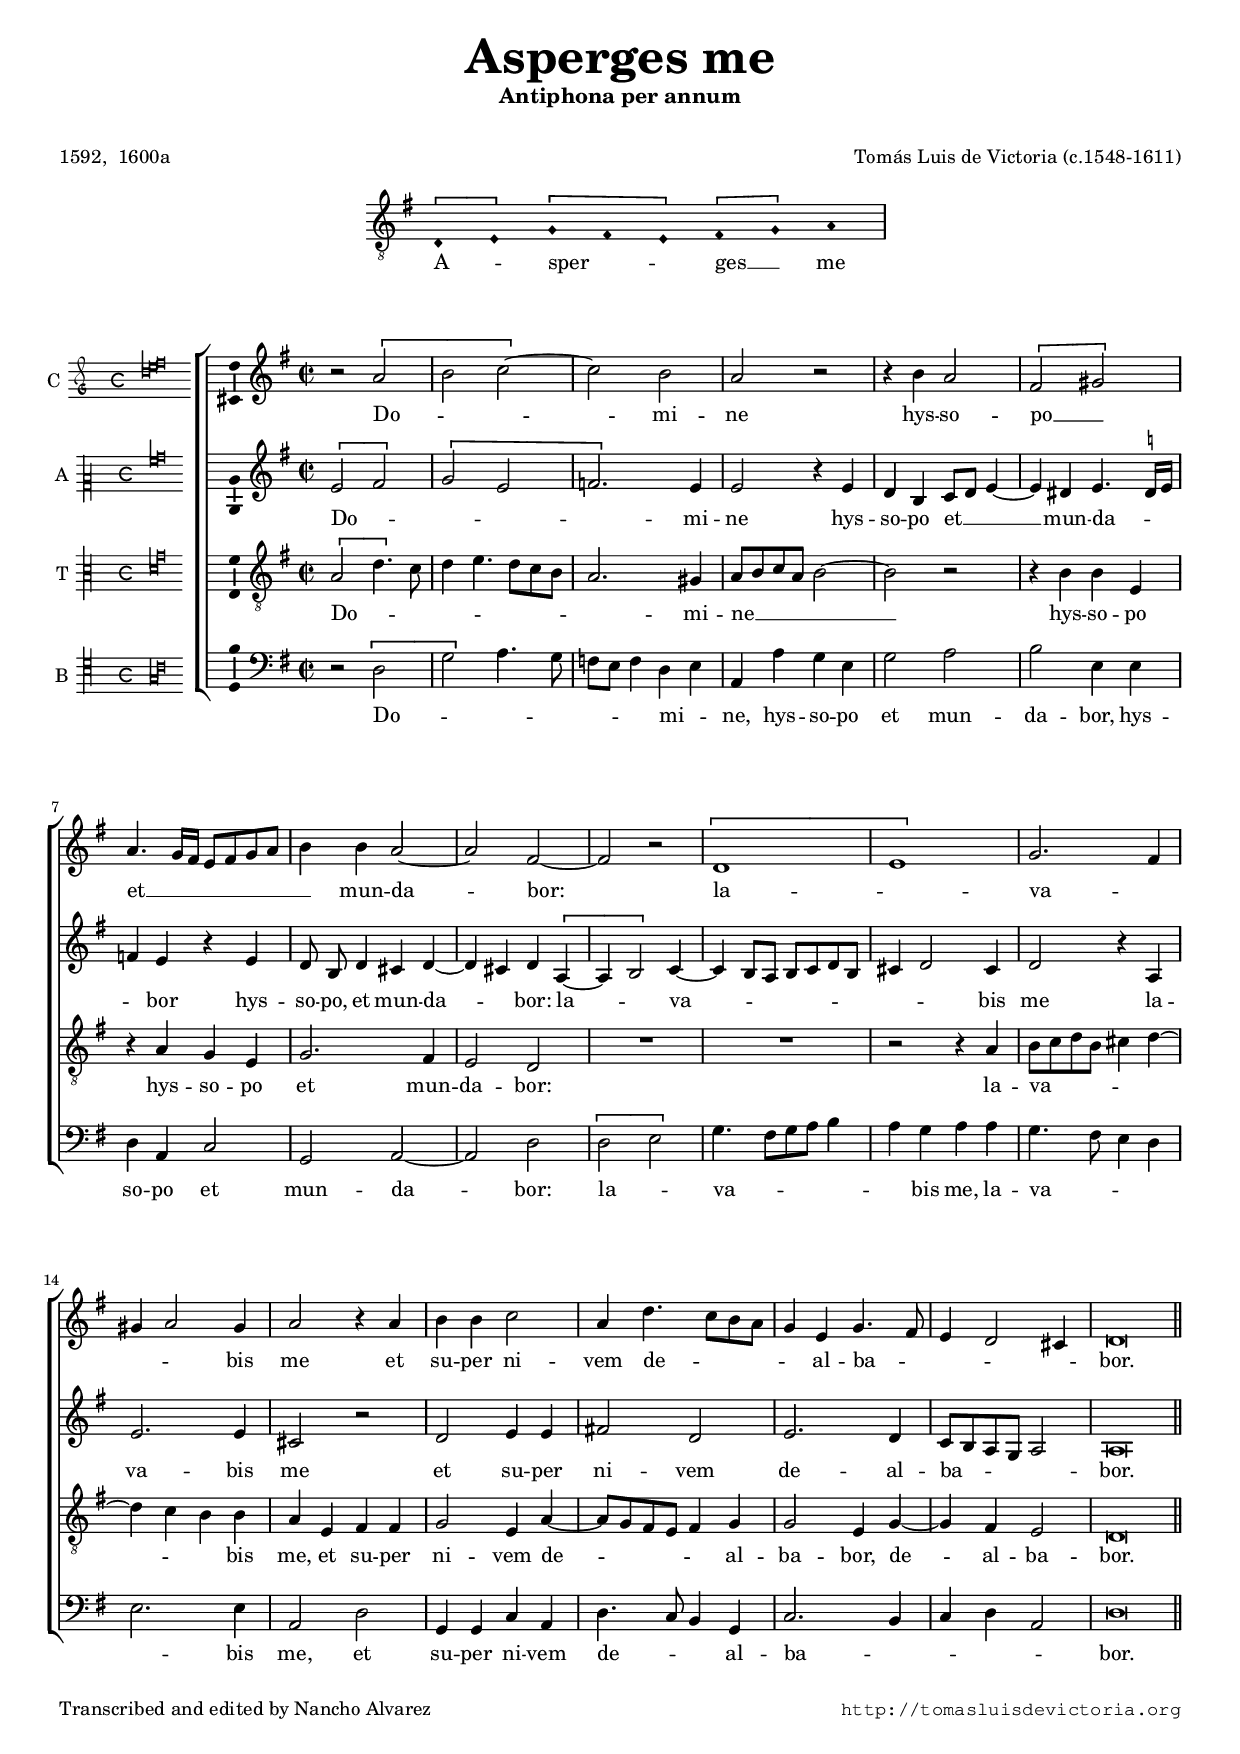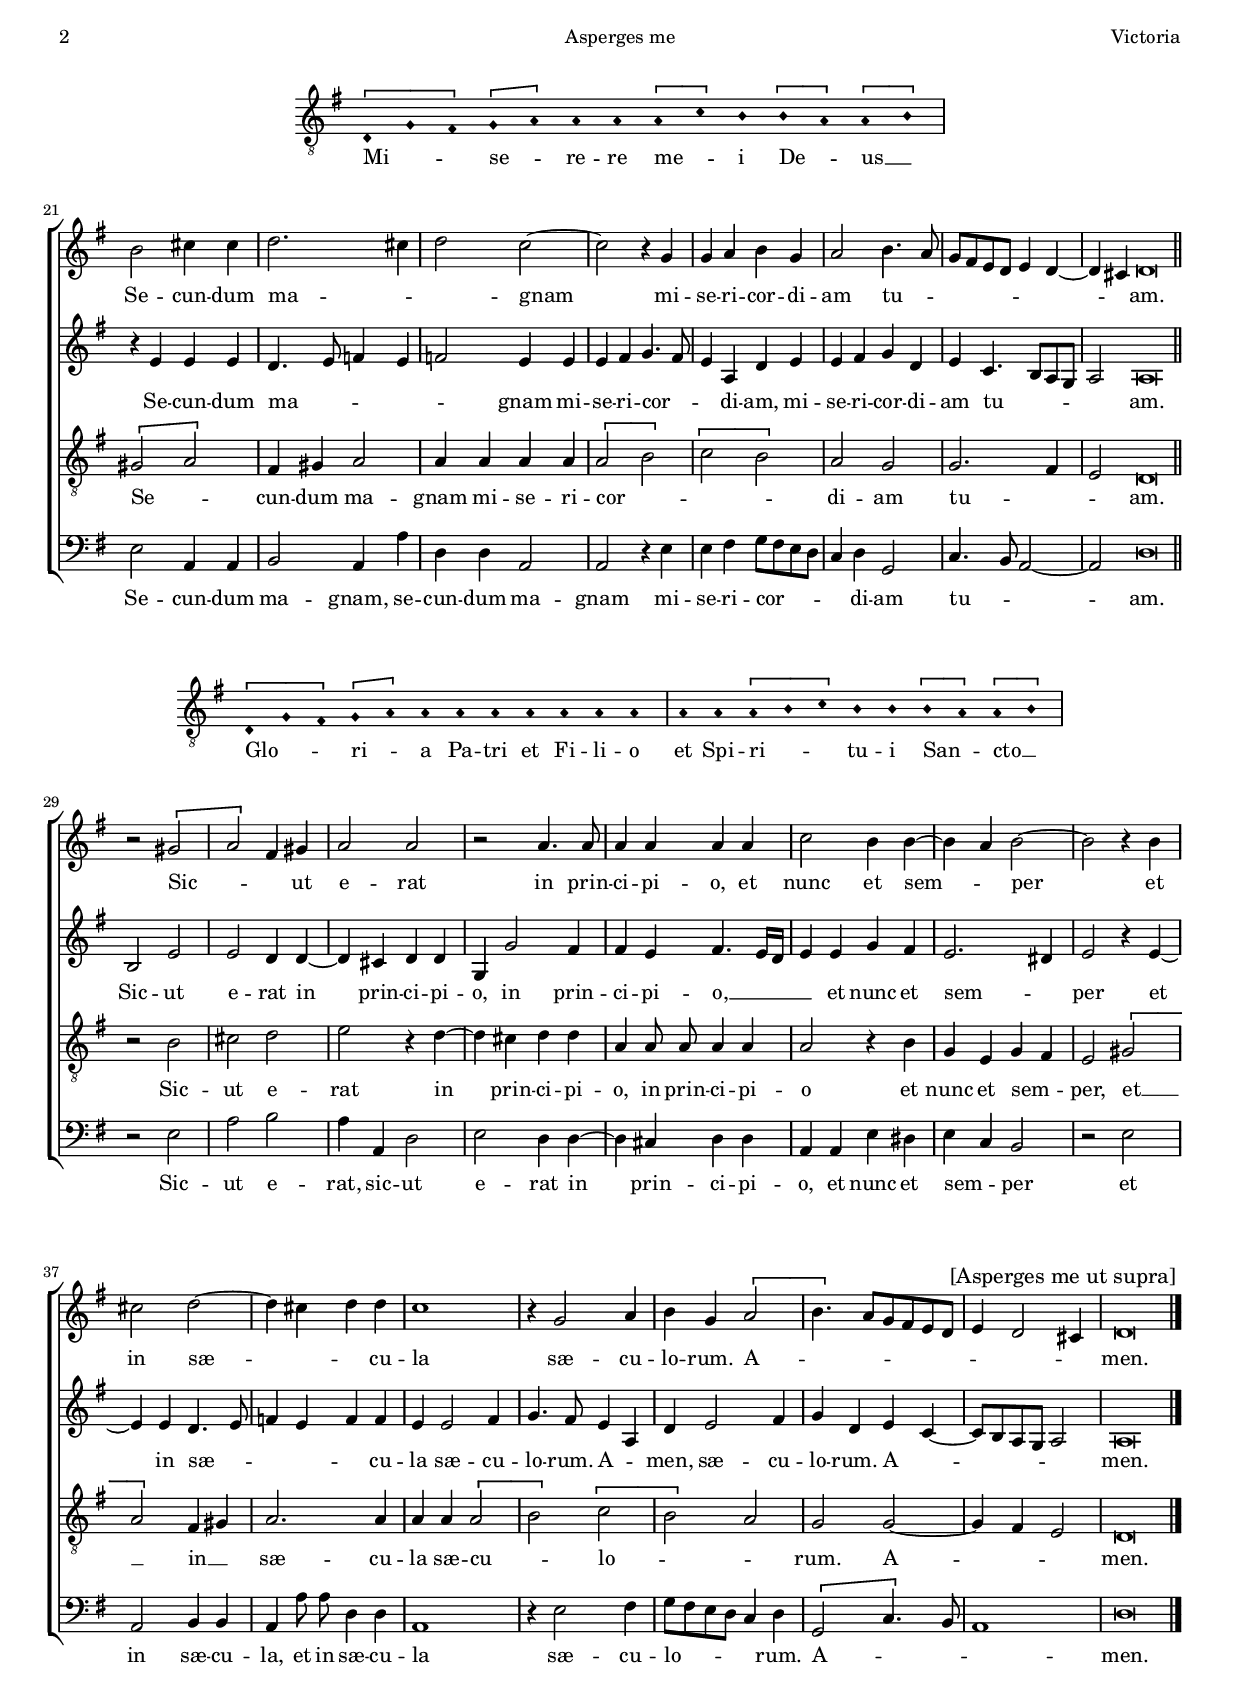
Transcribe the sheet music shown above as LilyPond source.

\version "2.18.0"

#(set-default-paper-size "a4")
#(set-global-staff-size 16.5)
#(ly:set-option 'point-and-click #f)
%mobile -s15.0 -i2.4 -ball

italicas=\override LyricText.font-shape = #'italic
rectas=\override LyricText.font-shape = #'upright
ss=\once \set suggestAccidentals = ##t
incipitwidth = 14

htitle="Asperges me"
hcomposer="Victoria"

\header {
	title=\markup{\fontsize #4 "Asperges me"}
	subtitle="Antiphona per annum"
        subsubtitle=" "
	composer="Tomás Luis de Victoria (c.1548-1611)"
	%opus="(-)"
	poet="1592,  1600a"
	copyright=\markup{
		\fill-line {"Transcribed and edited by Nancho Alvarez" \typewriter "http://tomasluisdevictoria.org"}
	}
%	tagline=""
}

\markup{" "}

\score {\transpose c c {
<<
         \new Voice = "canto" {
		 %\set Staff.instrumentName="Tenor "
                 \override Staff.TimeSignature.stencil = #'()
                 \override Stem.transparent = ##t
                 \set Score.timing = ##f
                 \override NoteHead.style = #'neomensural         
                \key g \major \clef "G_8"
                \override LigatureBracket.padding = #0.5
                \[d4 e\] \[g fis e\]
                \[fis % plica hacia arriba a la izda
                g\] a  
                \bar "|" 
                
        
         }
         \new Lyrics \lyricsto "canto" {
                 A -- _ sper -- _ _ ges __ _ me
         }
>>
        }%transpose

\layout {
        line-width=14\cm
        %tablet line-width=12\cm
        indent=5.2\cm
        %tablet indent=4\cm
        ragged-right = ##f
}
}

%tablet \pageBreak

global={\key c \major \time 2/2  \skip 1*20  \bar "||"
}

cantus={
	r2 \[d'' |
	e'' f'' ~ \] |
	f'' e'' |
	d'' r |
%5
	r4 e'' d''2 |
	\[b' cis''\] |
	d''4. c''16 b' a'8 b' c'' d'' |
	e''4 e'' d''2 ~ |
	d'' b' ~ |
%10
	b' r |
	\[g'1 |
	a'\] |
	c''2. b'4 |
	cis'' d''2 cis''4 |
%15
	d''2 r4 d'' |
	e'' e'' f''2 |
	d''4 g''4. f''8 e'' d'' |
	c''4 a' c''4. b'8 |
	a'4 g'2 fis'4 |
%20
	g'\breve*1/2 | 
}

altus={
	\[a'2 b'\] |
	\[c'' a' |
	bes'2.\] a'4 |
	a'2 r4 a' |
%5
	g' e' f'8 g' a'4 ~ |
	a' gis' a'4. \ss g'16 a' |
	bes'4 a' r a' |
	\set Staff.autoBeaming = ##f
	g'8 e' g'4 fis' g' ~ |
	\set Staff.autoBeaming = ##t
	g' fis' g' \[d' ~ |
%10
	d' e'2\] f'4 ~ |
	f' e'8 d' e' f' g' e' |
	fis'4 g'2 fis'4 |
	g'2 r4 d' |
	a'2. a'4 |
%15
	fis'2 r |
	g' a'4 a' |
	b'!2 g' |
	a'2. g'4 |
	f'8 e' d' c' d'2 |
%20
	d'\breve*1/2 |
}

tenor={
	\[d'2 g'4.\] f'8 |
	g'4 a'4. g'8 f' e' |
	d'2. cis'4 |
	d'8 e' f' d' e'2 ~ |
%5
	e' r |
	r4 e' e' a |
	r d' c' a |
	c'2. b4 |
	a2 g |
%10
	R1*4/4 |
	R1*4/4 |
	r2 r4 d' |
	e'8 f' g' e' fis'4 g' ~ |
	g' f' e' e' |
%15
	d' a b b |
	c'2 a4 d' ~ |
	d'8 c' b a b4 c' |
	c'2 a4 c' ~ |
	c' b a2 |
%20
	g\breve*1/2 |
}

bassus={
	r2 \[g |
	c'\] d'4. c'8 |
	bes a bes4 g a |
	d d' c' a |
%5
	c'2 d' |
	e' a4 a |
	g d f2 |
	c d ~ |
	d g |
%10
	\[g a\] |
	c'4.  b8[ c' d'] e'4 |
	d' c' d' d' |
	c'4. b8 a4 g |
	a2. a4 |
%15
	d2 g |
	c4 c f d |
	g4. f8 e4 c |
	f2. e4 |
	f g d2 |
%20
	g\breve*1/2 |
}

textocantus=\lyricmode{
Do -- _ _ _ mi -- ne 
hys -- so -- po __ _ % Ysopo
et __ _ _ _ _ _ _ _ mun -- da -- _ bor: _
la -- _ va -- _ _ _ bis me
et su -- per ni -- vem de -- _ _ _ _ al -- ba -- _ _ _ _ bor.
}

textoaltus=\lyricmode{
Do -- _ _ _ _ mi -- ne
hys -- so -- po et __ _ _ _ mun -- da -- _ _ _ bor
hys -- so -- po,
et mun -- da -- _ _ bor:
la -- _ _ va -- _ _ _ _ _ _ _ _ _ bis me
la -- va -- bis me
et su -- per ni -- vem
de -- al -- ba -- _ _ _ _ bor.
}

textotenor=\lyricmode{
Do -- _ _ _ _ _ _ _ _ mi -- ne __ _ _ _ _ _ 
hys -- so -- po
hys -- so -- po
et mun -- da -- bor:
la -- va -- _ _ _ _ _ _ _ _ bis me,
et su -- per ni -- vem de -- _ _ _ _ _ al -- ba -- bor,
de -- _ al -- ba -- bor.
}

textobassus=\lyricmode{
Do -- _ _ _ _ _ _ mi -- _ ne,
hys -- so -- po
et mun -- da -- bor,
hys -- so -- po
et mun -- da -- _ bor:
la -- _ va -- _ _ _ _ _ bis me,
la -- va -- _ _ _ _ bis me,
et su -- per ni -- vem de -- _ _ al -- ba -- _ _ _ _ bor.
}



incipitcantus=\markup{
	\score{
		{ 
		\set Staff.instrumentName="C "
		\override NoteHead.style = #'neomensural
		\override Rest.style = #'neomensural
		\override Staff.TimeSignature.style = #'neomensural
		\cadenzaOn 
		\clef "petrucci-g"
		\key c \major
		\time 4/4
		\[d''1*1/2 e'' f''\breve*1/2\]
		} 
	\layout {
		\context {\Voice
			\remove Ligature_bracket_engraver
			\consists Mensural_ligature_engraver
		}
		line-width=\incipitwidth
		indent = 0
	}
	}
}

incipitaltus=\markup{
	\score{
		{ 
		\set Staff.instrumentName="A "
		\override NoteHead.style = #'neomensural 
		\override Rest.style = #'neomensural
		\override Staff.TimeSignature.style = #'neomensural
		\cadenzaOn 
		\clef "petrucci-c2"
		\key c \major
		\time 4/4
		\[a'1 b'\]
		} 
	\layout {
		\context {\Voice
			\remove Ligature_bracket_engraver
			\consists Mensural_ligature_engraver
		}
		line-width=\incipitwidth
		indent = 0
	}
	}
}


incipittenor=\markup{
	\score{
		{ 
		\set Staff.instrumentName="T "
		\override NoteHead.style = #'neomensural 
		\override Rest.style = #'neomensural
		\override Staff.TimeSignature.style = #'neomensural
		\cadenzaOn 
		\clef "petrucci-c3"
		\key c \major
		\time 4/4
		\[d'1*2 g'\] % con el sol ennegrecido
		} 
	\layout {
		\context {\Voice
			\remove Ligature_bracket_engraver
			\consists Mensural_ligature_engraver
		}
		line-width=\incipitwidth
		indent=0
	}
	}
}

incipitbassus=\markup{
	\score{
		{ 
		\set Staff.instrumentName="B "
		\override NoteHead.style = #'neomensural 
		\override Rest.style = #'neomensural
		\override Staff.TimeSignature.style = #'neomensural
		\cadenzaOn 
		\clef "petrucci-c4"
		\key c \major
		\time 4/4
		\[g1 c'\]
		} 
	\layout {
		\context {\Voice
			\remove Ligature_bracket_engraver
			\consists Mensural_ligature_engraver
		}
		line-width=\incipitwidth
		indent = 0
	}
	}
}





\score {\transpose c' g{
\new ChoirStaff<<

	\new Staff <<\global
	\new Voice="v1" {
		\set Staff.instrumentName=\incipitcantus
		\clef "treble"
		\cantus }
	\new Lyrics \lyricsto "v1" {\textocantus }
	>>

	
	\new Staff << \global
	\new Voice="v2" {
		\set Staff.instrumentName=\incipitaltus
		\clef "treble" 
		\altus}
	\new Lyrics \lyricsto "v2" {\textoaltus }
	>>

	
	\new Staff <<\global
	\new Voice="v3" {
		\set Staff.instrumentName=\incipittenor
		\clef "G_8"
		\tenor }
	\new Lyrics \lyricsto "v3" {\textotenor }
	>>
	
		
	\new Staff <<\global
	\new Voice="v4" {
		\set Staff.instrumentName=\incipitbassus
		\clef "bass" 
		\bassus }
	\new Lyrics \lyricsto "v4" {\textobassus }
	>>
	
>>

	}%transpose

\layout{ 
        \context {\Lyrics 
                \override VerticalAxisGroup.staff-affinity = #UP
                \override VerticalAxisGroup.nonstaff-relatedstaff-spacing =
                        #'((basic-distance . 0) (minimum-distance . 0) (padding . 1))
                %\override LyricText.font-size = #1.2
                \override LyricHyphen.minimum-distance = #0.5
        }
        \context {\Score 
                tempoHideNote = ##t
                \override BarNumber.padding = #2 
        }
        \context {\Voice 
                melismaBusyProperties = #'()
                %autoBeaming = ##f
        }
        \context {\Staff 
                %\RemoveEmptyStaves
                %\override VerticalAxisGroup.remove-first = ##t
                \override VerticalAxisGroup.staff-staff-spacing =
                        #'((basic-distance . 11) (minimum-distance . 0) (padding . 1))
                \consists Ambitus_engraver 
                \override LigatureBracket.padding = #1
        }
}


%\midi {}

}

\pageBreak

\score {\transpose c c {
<<
         \new Voice = "canto" {
		 %\set Staff.instrumentName="Tenor "
                 \override Staff.TimeSignature.stencil = #'()
                 \override Stem.transparent = ##t
                 \set Score.timing = ##f
                 \override NoteHead.style = #'neomensural         
                \key g \major \clef "G_8"
                \override LigatureBracket.padding = #0.5
                \[d4 g fis\] \[g a\] a a \[a c'\] b \[b a\] \[a b\]   \bar "|" 
                % todas las ligaduras excepto la primera, empiezan con una plica hacia arriba
         }
         \new Lyrics \lyricsto "canto" {
                Mi -- _ _ se -- _ re -- re me -- _ i De -- _ us __ _ 
         }
>>
        }%transpose

\layout {
        line-width=15\cm 
        indent=4\cm
        %tablet indent = 2\cm
        ragged-right = ##f
}
}

%tablet \pageBreak

global={
\override Staff.TimeSignature.stencil = #'()
\set Score.currentBarNumber = #21
\key c \major \time 2/2  \skip 1*8 \bar "||"
}

cantus={
        \bar ""
	e''2 fis''4 fis'' |
	g''2. fis''4 |
	g''2 f'' ~ |
	f'' r4 c'' |
%25
	c'' d'' e'' c'' |
	d''2 e''4. d''8 |
	c'' b' a' g' a'4 g' ~ |
	g' fis' g'\breve*1/4 | 
}

altus={
	r4 a' a' a' |
	g'4. a'8 bes'4 a' |
	bes'2 a'4 a' |
	a' b' c''4. b'8 |
%25
	a'4 d' g' a' |
	a' b' c'' g' |
	a' f'4. e'8 d' c' |
	d'2 d'\breve*1/4 |
}

tenor={
	\[cis'2 d'\] |
	b4 cis' d'2 |
	d'4 d' d' d' |
	\[d'2 e'\] |
%25
	\[f' e'\] | % es muy pequeña la plica de esta ligadura
	d' c' |
	c'2. b4 |
	a2 g\breve*1/4 |
}

bassus={
	a2 d4 d |
	e2 d4 d' |
	g g d2 |
	d r4 a |
%25
	a b c'8 b a g |
	f4 g c2 |
	f4. e8 d2 ~ |
	d g\breve*1/4 |
}

textocantus=\lyricmode{
Se -- cun -- dum ma -- _ _ gnam _
mi -- se -- ri -- cor -- di -- am tu -- _ _ _ _ _ _ _ _ _ am.
}

textoaltus=\lyricmode{
Se -- cun -- dum ma -- _ _ _ _ gnam mi -- se -- ri -- cor -- _ _ di -- am,
mi -- se -- ri --  cor -- di -- am 
tu -- _ _ _ _ am.
}

textotenor=\lyricmode{
Se -- _ cun -- dum ma -- gnam mi -- se -- ri -- cor -- _ _ _ di -- am tu -- _ _ am.
}

textobassus=\lyricmode{
Se -- cun -- dum ma -- gnam,
se -- cun -- dum ma -- gnam mi -- se -- ri -- cor -- _ _ _ _ di -- am tu -- _ _ _ am.
}



\score {\transpose c' g{
\new ChoirStaff<<

	\new Staff <<\global
	\new Voice="v1" {
		%\set Staff.instrumentName="C"
		\clef "treble"
		\cantus }
	\new Lyrics \lyricsto "v1" {\textocantus }
	>>

	
	\new Staff << \global
	\new Voice="v2" {
		%\set Staff.instrumentName="A"
		\clef "treble" 
		\altus}
	\new Lyrics \lyricsto "v2" {\textoaltus }
	>>

	
	\new Staff <<\global
	\new Voice="v3" {
		%\set Staff.instrumentName="T"
		\clef "G_8"
		\tenor }
	\new Lyrics \lyricsto "v3" {\textotenor }
	>>
	
		
	\new Staff <<\global
	\new Voice="v4" {
		%\set Staff.instrumentName="B"
		\clef "bass" 
		\bassus }
	\new Lyrics \lyricsto "v4" {\textobassus }
	>>
	
>>

	}%transpose

\layout{ 
        indent=0
        system-count = 1
        \context {\Lyrics 
                \override VerticalAxisGroup.staff-affinity = #UP
                \override VerticalAxisGroup.nonstaff-relatedstaff-spacing =
                        #'((basic-distance . 0) (minimum-distance . 0) (padding . 1))
                %\override LyricText.font-size = #1.2
                \override LyricHyphen.minimum-distance = #0.5
        }
        \context {\Score 
                tempoHideNote = ##t
                \override BarNumber.padding = #2 
        }
        \context {\Voice 
                melismaBusyProperties = #'()
                %autoBeaming = ##f
        }
        \context {\Staff 
                %\RemoveEmptyStaves
                %\override VerticalAxisGroup.remove-first = ##t
                \override VerticalAxisGroup.staff-staff-spacing =
                        #'((basic-distance . 11) (minimum-distance . 0) (padding . 1))
                %\consists Ambitus_engraver 
                \override LigatureBracket.padding = #1
        }
}


%\midi {}

}

\markup{" "} %notablet

%tablet \pageBreak

\score {\transpose c c {
<<
         \new Voice = "canto" {
		 %\set Staff.instrumentName="Tenor "
                 \override Staff.TimeSignature.stencil = #'()
                 \override Stem.transparent = ##t
                 \set Score.timing = ##f
                 \override NoteHead.style = #'neomensural         
                \key g \major \clef "G_8"
                \override LigatureBracket.padding = #0.5
                \[d4 g fis\] \[g a\] a a a a a a a \bar "|"
                a a \[a b c'\] b b \[b a\] \[a b\] \bar "|" 
                % todas las ligaduras excepto las dos últimas empiezan con una plica hacia arriba
         }
         \new Lyrics \lyricsto "canto" {
               Glo -- _ _ ri -- _ a Pa -- tri
               et Fi -- li -- o
               et Spi -- ri -- _ _ tu -- i San -- _ cto __ _ 
         }
>>
        }%transpose

\layout {
        line-width=17\cm %notablet
        indent=2\cm
        %tablet indent = 1\cm
        ragged-right = ##f
}
}

%tablet \pageBreak

global={
\override Staff.TimeSignature.stencil = #'()
\set Score.currentBarNumber = #29
\key c \major \time 2/2  \skip 1*16 \bar "|."

}

cantus={
        \bar ""
	r2 \[cis'' |
%30
	d''\] b'4 cis'' |
	d''2 d'' |
	r d''4. d''8 |
	d''4 d'' d'' d'' | 
	f''2 e''4 e'' ~ |
%35
	e'' d'' e''2 ~ |
	e'' r4 e'' |
	fis''2 g'' ~ |
	g''4 fis'' g'' g'' |
	f''1 |
%40
	r4 c''2 d''4 |
	e'' c'' \[d''2 |
	e''4.\] d''8[ c'' b' a' g'] |
	a'4 g'2 fis'4 |
	g'\breve*1/2
        \override Score.RehearsalMark #'self-alignment-X = #right
        \mark \markup{\smaller "[Asperges me ut supra]"}
        % On Passion Sunday and Palm Sunday, the Glória Patri is not said, but
        % the Antiphon Asperges me is repeated immediately after the Psalm.
}

altus={
	e'2 a' |
%30
	a' g'4 g' ~ |
	g' fis' g' g' |
	c' c''2 b'4 |
	b' a' b'4. a'16 g' |
	a'4 a' c'' b' |
%35
	a'2. gis'4 |
	a'2 r4 a' ~ |
	a' a' g'4. a'8 |
	bes'4 a' bes' bes' |
	a' a'2 b'4 |
%40
	c''4. b'8 a'4 d' |
	g' a'2 b'4 |
	c'' g' a' f' ~ |
	f'8 e' d' c' d'2 |
	d'\breve*1/2 % 1592 b, 1600a d' (en el libro de Tudela está corregido a d')
}

tenor={
	r2 e' |
%30
	fis' g' |
	a' r4 g' ~ |
	g' fis' g' g' |
	\set Staff.autoBeaming = ##f
	d' d'8 d' d'4 d' |
	\set Staff.autoBeaming = ##t
	d'2 r4 e' |
%35
	c' a c' b |
	a2 \[cis' |
	d'\] b4 cis' |
	d'2. d'4 |
	d' d' \[d'2 |
%40
	e'\] \[f' |
	e'\] d' |
	c' c' ~ |
	c'4 b a2 |
	g\breve*1/2
}

bassus={
	r2 a |
%30
	d' e' |
	d'4 d g2 |
	a g4 g ~ |
	g fis g g |
	d d a gis |
%35
	a f e2 |
	r a |
	d e4 e |
	\set Staff.autoBeaming = ##f
	d d'8 d' g4 g |
	\set Staff.autoBeaming = ##t
	d1 |
%40
	r4 a2 b4 |
	c'8 b a g f4 g |
	\[c2 f4.\] e8 |
	d1 |
	g\breve*1/2
}

textocantus=\lyricmode{
Sic -- _ _ ut e -- rat
in prin -- ci -- pi -- o,
et nunc
et sem -- _ _ per _
et in sæ -- _ _ _ cu -- la
sæ -- cu -- lo -- rum.
A -- _ _ _ _ _ _ _ _ _ men.
}

textoaltus=\lyricmode{
Sic -- ut e -- rat in _ prin -- ci -- pi -- o,
in prin -- ci -- pi -- o, __ _ _ _ 
et nunc et sem -- _ per
et _ in sæ -- _ _ _ _ cu -- la 
sæ -- cu -- lo -- rum.
A -- _ men,
sæ -- cu -- lo -- rum. 
A -- _ _ _ _ _ _ men.
}

textotenor=\lyricmode{
Sic -- ut e -- rat
in _ prin -- ci -- pi -- o,
in prin -- ci -- pi -- o
et nunc
et sem -- _ per,
et __ _ in __ _ sæ -- cu -- la sæ -- cu -- _ lo -- _ _ rum.
A -- _ _ _ men.
}

textobassus=\lyricmode{
Sic -- ut e -- rat,
sic -- ut e -- rat in _ prin -- ci -- pi -- o,
et nunc
et sem -- _ per
et in sæ -- cu -- la,
et in sæ -- cu -- la
sæ -- cu -- lo -- _ _ _ _ rum.
A -- _ _ _ men.
}



\score {\transpose c' g{
\new ChoirStaff<<

	\new Staff <<\global
	\new Voice="v1" {
		%\set Staff.instrumentName="C"
		\clef "treble"
		\cantus }
	\new Lyrics \lyricsto "v1" {\textocantus }
	>>

	
	\new Staff << \global
	\new Voice="v2" {
		%\set Staff.instrumentName="A"
		\clef "treble" 
		\altus}
	\new Lyrics \lyricsto "v2" {\textoaltus }
	>>

	
	\new Staff <<\global
	\new Voice="v3" {
		%\set Staff.instrumentName="T"
		\clef "G_8"
		\tenor }
	\new Lyrics \lyricsto "v3" {\textotenor }
	>>
	
		
	\new Staff <<\global
	\new Voice="v4" {
		%\set Staff.instrumentName="B"
		\clef "bass" 
		\bassus }
	\new Lyrics \lyricsto "v4" {\textobassus }
	>>
	
>>

	}%transpose

\layout{ 
        indent=0
        \context {\Lyrics 
                \override VerticalAxisGroup.staff-affinity = #UP
                \override VerticalAxisGroup.nonstaff-relatedstaff-spacing =
                        #'((basic-distance . 0) (minimum-distance . 0) (padding . 1))
                %\override LyricText.font-size = #1.2
                \override LyricHyphen.minimum-distance = #0.5
        }
        \context {\Score 
                tempoHideNote = ##t
                \override BarNumber.padding = #2 
        }
        \context {\Voice 
                melismaBusyProperties = #'()
                %autoBeaming = ##f
        }
        \context {\Staff 
                %\RemoveEmptyStaves
                %\override VerticalAxisGroup.remove-first = ##t
                \override VerticalAxisGroup.staff-staff-spacing =
                        #'((basic-distance . 11) (minimum-distance . 0) (padding . 1))
                %\consists Ambitus_engraver 
                \override LigatureBracket.padding = #1
        }
}


%\midi {}

}


\paper{
        evenHeaderMarkup=\markup  \fill-line { \fromproperty #'page:page-number-string \htitle \hcomposer }
        oddHeaderMarkup= \markup  \fill-line { \on-the-fly #not-first-page \hcomposer \on-the-fly #not-first-page \htitle \on-the-fly #not-first-page \fromproperty #'page:page-number-string }
        %system-count=20
        %page-count = 8
        ragged-last-bottom = ##f
        indent=2.5\cm
        system-system-spacing =
        #'((basic-distance . 20) (minimum-distance . 0) (padding . 5))
        top-system-spacing = % header
        #'((basic-distance . 10) (minimum-distance . 0) (padding . 0))
        last-bottom-spacing = % footer
        #'((basic-distance . 12) (minimum-distance . 0) (padding . 0))

}
